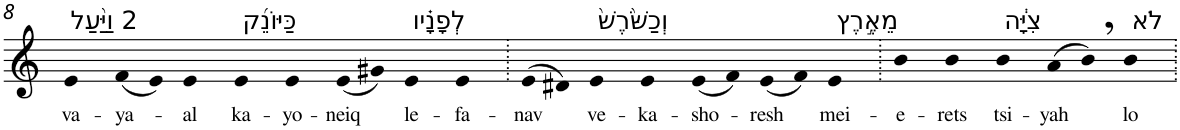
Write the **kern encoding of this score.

**kern	**text
*part1	*part1
*staff1	*staff1
*I"Piano	*
*I'Pno	*
!!LO:PB:g=z
*clefG2	*
*k[]	*
=8	=8
!LO:TX:a:t=2 וַיַּ֨עַל	!
!	!LO:LY:b
4e	va-
!	!LO:LY:b
(8f	-ya-
8e)	.
!	!LO:LY:b
4e	-al
!LO:TX:a:t=כַּיּוֹנֵ֜ק	!
!	!LO:LY:b
4e	ka-
!	!LO:LY:b
4e	-yo-
!	!LO:LY:b
(8e	-neiq
8g#X)	.
!LO:TX:a:t=לְפָנָ֗יו	!
!	!LO:LY:b
4e	le-
!	!LO:LY:b
4e	-fa-
=9.	=9.
!	!LO:LY:b
(>8e	-nav
8d#X)	.
!LO:TX:a:t=וְכַשֹּׁ֙רֶשׁ֙	!
!	!LO:LY:b
4e	ve-
!	!LO:LY:b
4e	-ka-
!	!LO:LY:b
(8e	-sho-
8f)	.
!	!LO:LY:b
(8e	-resh
8f)	.
!LO:TX:a:t=מֵאֶ֣רֶץ	!
!	!LO:LY:b
4e	mei-
=10.	=10.
!	!LO:LY:b
4b	-e-
!	!LO:LY:b
4b	-rets
!LO:TX:a:t=צִיָּ֔ה	!
!	!LO:LY:b
4b	tsi-
!	!LO:LY:b
(8a	-yah
8b,)	.
!LO:TX:a:t=לֹא	!
!	!LO:LY:b
4b	lo
=.	=.
*-	*-
